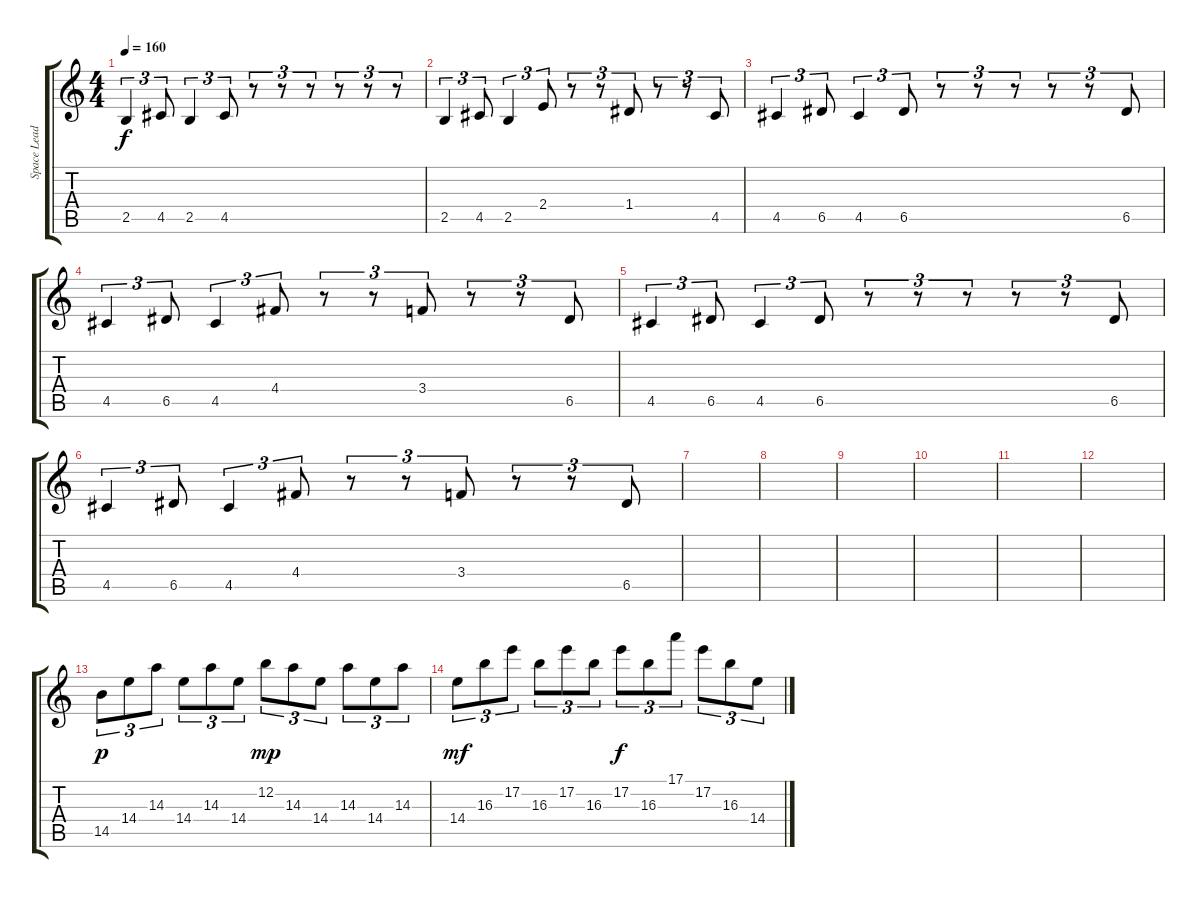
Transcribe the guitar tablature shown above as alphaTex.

\track ("Space Lead" "Space Lead") {instrument electricpiano1}
\staff {score tabs}
\tuning (E5 B4 G4 D4 A3 E3) {hide}
\ts (4 4)
\tempo 160
\clef g2
\ks c
2.5.4{tu (3 2) dy f} 4.5.8{tu (3 2)} 2.5.4{tu (3 2)} 4.5.8{tu (3 2)} r.8{tu (3 2)} r.8{tu (3 2)} r.8{tu (3 2)} r.8{tu (3 2)} r.8{tu (3 2)} r.8{tu (3 2)} |
2.5.4{tu (3 2)} 4.5.8{tu (3 2)} 2.5.4{tu (3 2)} 2.4.8{tu (3 2)} r.8{tu (3 2)} r.8{tu (3 2)} 1.4.8{tu (3 2)} r.8{tu (3 2)} r.8{tu (3 2)} 4.5.8{tu (3 2)} |
4.5.4{tu (3 2)} 6.5.8{tu (3 2)} 4.5.4{tu (3 2)} 6.5.8{tu (3 2)} r.8{tu (3 2)} r.8{tu (3 2)} r.8{tu (3 2)} r.8{tu (3 2)} r.8{tu (3 2)} 6.5.8{tu (3 2)} |
4.5.4{tu (3 2)} 6.5.8{tu (3 2)} 4.5.4{tu (3 2)} 4.4.8{tu (3 2)} r.8{tu (3 2)} r.8{tu (3 2)} 3.4.8{tu (3 2)} r.8{tu (3 2)} r.8{tu (3 2)} 6.5.8{tu (3 2)} |
4.5.4{tu (3 2)} 6.5.8{tu (3 2)} 4.5.4{tu (3 2)} 6.5.8{tu (3 2)} r.8{tu (3 2)} r.8{tu (3 2)} r.8{tu (3 2)} r.8{tu (3 2)} r.8{tu (3 2)} 6.5.8{tu (3 2)} |
4.5.4{tu (3 2)} 6.5.8{tu (3 2)} 4.5.4{tu (3 2)} 4.4.8{tu (3 2)} r.8{tu (3 2)} r.8{tu (3 2)} 3.4.8{tu (3 2)} r.8{tu (3 2)} r.8{tu (3 2)} 6.5.8{tu (3 2)} |
|
|
|
|
|
|
14.5.8{tu (3 2) dy p} 14.4.8{tu (3 2)} 14.3.8{tu (3 2)} 14.4.8{tu (3 2)} 14.3.8{tu (3 2)} 14.4.8{tu (3 2)} 12.2.8{tu (3 2) dy mp} 14.3.8{tu (3 2)} 14.4.8{tu (3 2)} 14.3.8{tu (3 2)} 14.4.8{tu (3 2)} 14.3.8{tu (3 2)} |
14.4.8{tu (3 2) dy mf} 16.3.8{tu (3 2)} 17.2.8{tu (3 2)} 16.3.8{tu (3 2)} 17.2.8{tu (3 2)} 16.3.8{tu (3 2)} 17.2.8{tu (3 2) dy f} 16.3.8{tu (3 2)} 17.1.8{tu (3 2)} 17.2.8{tu (3 2)} 16.3.8{tu (3 2)} 14.4.8{tu (3 2)}
